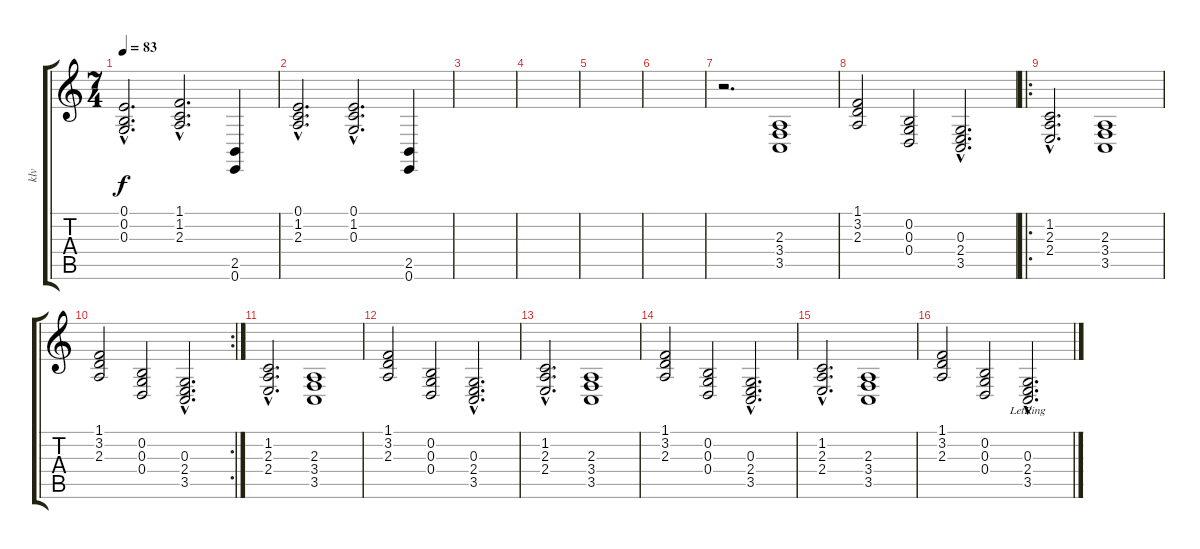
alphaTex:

\track ("klv" "klv") {instrument synthvoice}
\staff {score tabs}
\tuning (E4 B3 G3 D3 A2 E2) {hide}
\ts (7 4)
\tempo 83
\clef g2
\ks c
(0.1{hac} 0.2{hac} 0.3{hac}).2{d dy f} (1.1{hac} 1.2{hac} 2.3{hac}).2{d} (2.5 0.6).4 |
(0.1{hac} 1.2{hac} 2.3{hac}).2{d} (0.1{hac} 1.2{hac} 0.3{hac}).2{d} (2.5 0.6).4 |
|
|
|
|
r.2{d} (2.3 3.4 3.5).1 |
(1.1 3.2 2.3).2 (0.2 0.3 0.4).2 (0.3{hac} 2.4{hac} 3.5{hac}).2{d} |
\ro
(1.2{hac} 2.3{hac} 2.4{hac}).2{d} (2.3 3.4 3.5).1 |
\rc 2
(1.1 3.2 2.3).2 (0.2 0.3 0.4).2 (0.3{hac} 2.4{hac} 3.5{hac}).2{d} |
(1.2{hac} 2.3{hac} 2.4{hac}).2{d} (2.3 3.4 3.5).1 |
(1.1 3.2 2.3).2 (0.2 0.3 0.4).2 (0.3{hac} 2.4{hac} 3.5{hac}).2{d} |
(1.2{hac} 2.3{hac} 2.4{hac}).2{d} (2.3 3.4 3.5).1 |
(1.1 3.2 2.3).2 (0.2 0.3 0.4).2 (0.3{hac} 2.4{hac} 3.5{hac}).2{d} |
(1.2{hac} 2.3{hac} 2.4{hac}).2{d} (2.3 3.4 3.5).1 |
(1.1 3.2 2.3).2 (0.2 0.3 0.4).2{volume 0} (0.3{hac lr} 2.4{hac lr} 3.5{hac lr}).2{d}
